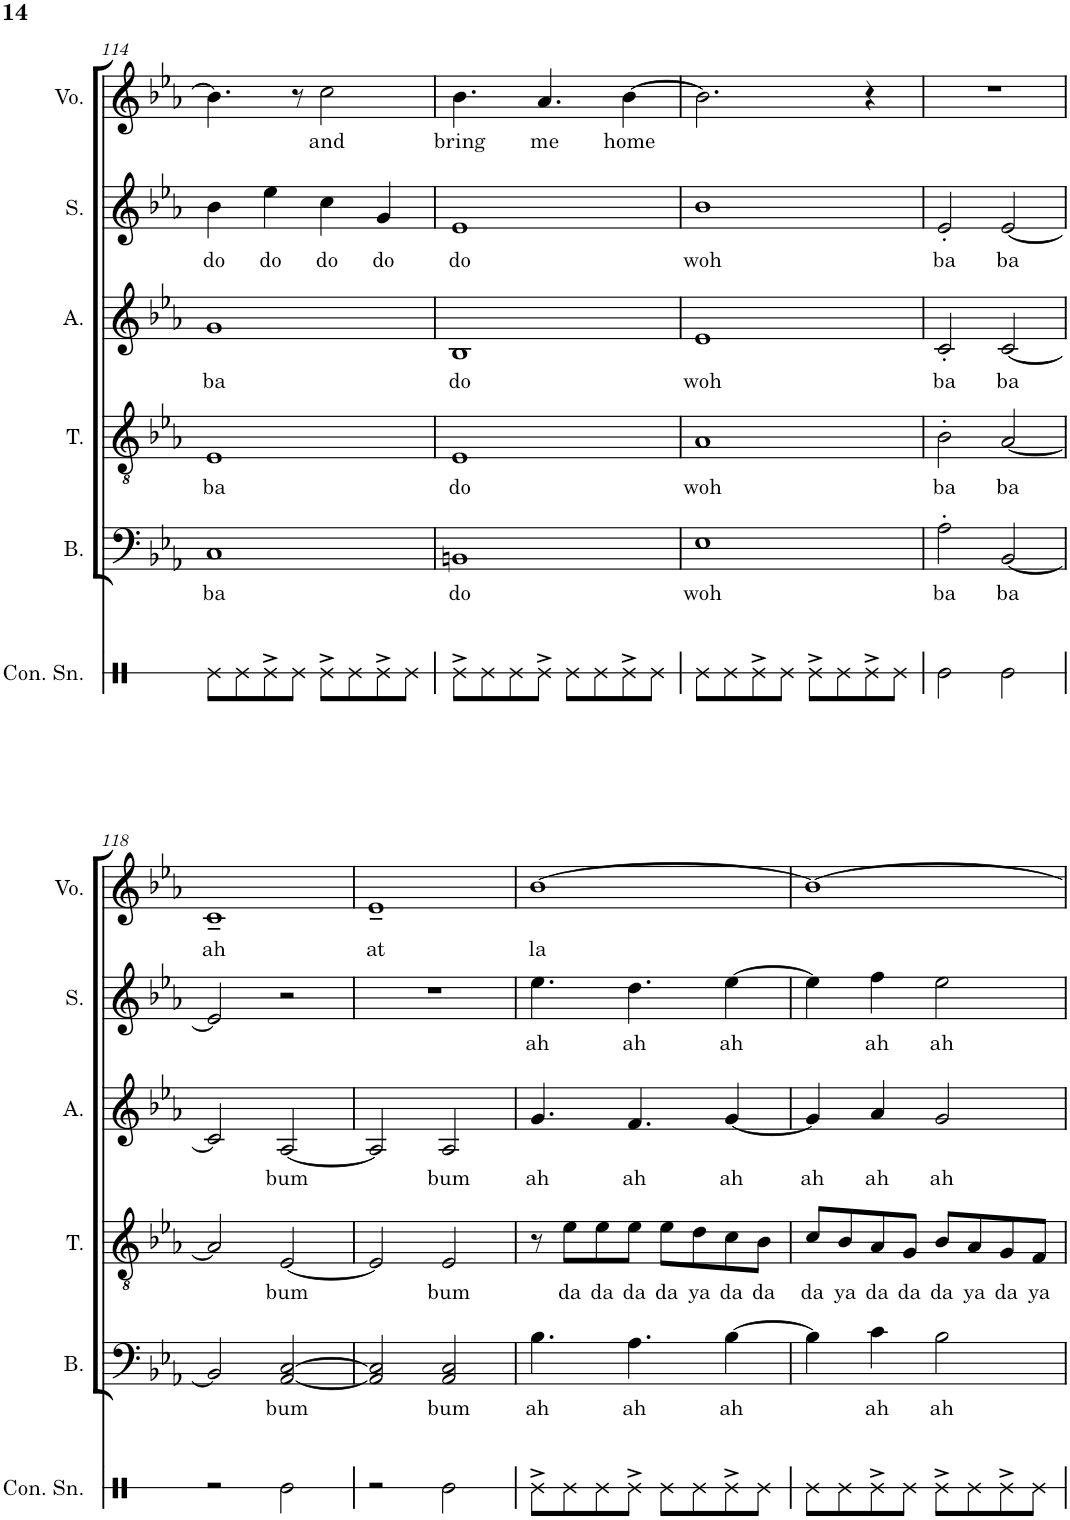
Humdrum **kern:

**kern	**kern	**text	**kern	**text	**kern	**text	**kern	**text	**kern	**text
*part6	*part5	*part5	*part4	*part4	*part3	*part3	*part2	*part2	*part1	*part1
*staff6	*staff5	*staff5	*staff4	*staff4	*staff3	*staff3	*staff2	*staff2	*staff1	*staff1
*I"Concert Snare Drum	*I"Bass	*	*I"Tenor	*	*I"Alto	*	*I"Soprano	*	*I"Voice	*
*I'Con. Sn.	*I'B.	*	*I'T.	*	*I'A.	*	*I'S.	*	*I'Vo.	*
!!LO:PB:g=z
*clefX	*clefF4	*	*clefGv2	*	*clefG2	*	*clefG2	*	*clefG2	*
*k[]	*k[b-e-a-]	*	*k[b-e-a-]	*	*k[b-e-a-]	*	*k[b-e-a-]	*	*k[b-e-a-]	*
*M2/2	*M2/2	*	*M2/2	*	*M2/2	*	*M2/2	*	*M2/2	*
*met(c|)	*met(c|)	*	*met(c|)	*	*met(c|)	*	*met(c|)	*	*met(c|)	*
=114	=114	=114	=114	=114	=114	=114	=114	=114	=114	=114
!	!	!LO:LY:b	!	!LO:LY:b	!	!LO:LY:b	!	!LO:LY:b	!	!
8Re\L	1C	ba	1E-	ba	1g	ba	4b-\	do	4.b-\]	.
8Re\	.	.	.	.	.	.	.	.	.	.
!	!	!	!	!	!	!	!	!LO:LY:b	!	!
8Re^\	.	.	.	.	.	.	4ee-\	do	.	.
8Re\J	.	.	.	.	.	.	.	.	8r	.
!	!	!	!	!	!	!	!	!LO:LY:b	!	!LO:LY:b
8Re^\L	.	.	.	.	.	.	4cc\	do	2cc\	and
8Re\	.	.	.	.	.	.	.	.	.	.
!	!	!	!	!	!	!	!	!LO:LY:b	!	!
8Re^\	.	.	.	.	.	.	4g/	do	.	.
8Re\J	.	.	.	.	.	.	.	.	.	.
=115	=115	=115	=115	=115	=115	=115	=115	=115	=115	=115
!	!	!LO:LY:b	!	!LO:LY:b	!	!LO:LY:b	!	!LO:LY:b	!	!LO:LY:b
8Re^\L	1BBn	do	1E-	do	1B-	do	1e-	do	4.b-\	bring
8Re\	.	.	.	.	.	.	.	.	.	.
8Re\	.	.	.	.	.	.	.	.	.	.
!	!	!	!	!	!	!	!	!	!	!LO:LY:b
8Re^\J	.	.	.	.	.	.	.	.	4.a-/	me
8Re\L	.	.	.	.	.	.	.	.	.	.
8Re\	.	.	.	.	.	.	.	.	.	.
!	!	!	!	!	!	!	!	!	!	!LO:LY:b
8Re^\	.	.	.	.	.	.	.	.	[4b-\	home
8Re\J	.	.	.	.	.	.	.	.	.	.
=116	=116	=116	=116	=116	=116	=116	=116	=116	=116	=116
!	!	!LO:LY:b	!	!LO:LY:b	!	!LO:LY:b	!	!LO:LY:b	!	!
8Re\L	1E-	woh	1A-	woh	1e-	woh	1b-	woh	2.b-\]	.
8Re\	.	.	.	.	.	.	.	.	.	.
8Re^\	.	.	.	.	.	.	.	.	.	.
8Re\J	.	.	.	.	.	.	.	.	.	.
8Re^\L	.	.	.	.	.	.	.	.	.	.
8Re\	.	.	.	.	.	.	.	.	.	.
8Re^\	.	.	.	.	.	.	.	.	4r	.
8Re\J	.	.	.	.	.	.	.	.	.	.
=117	=117	=117	=117	=117	=117	=117	=117	=117	=117	=117
!	!	!LO:LY:b	!	!LO:LY:b	!	!LO:LY:b	!	!LO:LY:b	!	!
2Re\	2A-'\	ba	2B-'\	ba	2c'/	ba	2e-'/	ba	1r	.
!	!	!LO:LY:b	!	!LO:LY:b	!	!LO:LY:b	!	!LO:LY:b	!	!
2Re\	[2BB-/	ba	[2A-/	ba	[2c/	ba	[2e-/	ba	.	.
!!LO:LB:g=z
=118	=118	=118	=118	=118	=118	=118	=118	=118	=118	=118
!	!	!	!	!	!	!	!	!	!	!LO:LY:b
2r	2BB-/]	.	2A-/]	.	2c/]	.	2e-/]	.	1c~	ah
!	!	!LO:LY:b	!	!LO:LY:b	!	!LO:LY:b	!	!	!	!
2Re\	[2AA-/ [2C/	bum	[2E-/	bum	[2A-/	bum	2r	.	.	.
=119	=119	=119	=119	=119	=119	=119	=119	=119	=119	=119
!	!	!	!	!	!	!	!	!	!	!LO:LY:b
2r	2AA-/] 2C/]	.	2E-/]	.	2A-/]	.	1r	.	1e-~	at
!	!	!LO:LY:b	!	!LO:LY:b	!	!LO:LY:b	!	!	!	!
2Re\	2AA-/ 2C/	bum	2E-/	bum	2A-/	bum	.	.	.	.
=120	=120	=120	=120	=120	=120	=120	=120	=120	=120	=120
!	!	!LO:LY:b	!	!	!	!LO:LY:b	!	!LO:LY:b	!	!LO:LY:b
8Re^\L	4.B-\	ah	8r	.	4.g/	ah	4.ee-\	ah	[1b-	la
!	!	!	!	!LO:LY:b	!	!	!	!	!	!
8Re\	.	.	8e-\L	da	.	.	.	.	.	.
!	!	!	!	!LO:LY:b	!	!	!	!	!	!
8Re\	.	.	8e-\	da	.	.	.	.	.	.
!	!	!LO:LY:b	!	!LO:LY:b	!	!LO:LY:b	!	!LO:LY:b	!	!
8Re^\J	4.A-\	ah	8e-\J	da	4.f/	ah	4.dd\	ah	.	.
!	!	!	!	!LO:LY:b	!	!	!	!	!	!
8Re\L	.	.	8e-\L	da	.	.	.	.	.	.
!	!	!	!	!LO:LY:b	!	!	!	!	!	!
8Re\	.	.	8d\	ya	.	.	.	.	.	.
!	!	!LO:LY:b	!	!LO:LY:b	!	!LO:LY:b	!	!LO:LY:b	!	!
8Re^\	[4B-\	ah	8c\	da	[4g/	ah	[4ee-\	ah	.	.
!	!	!	!	!LO:LY:b	!	!	!	!	!	!
8Re\J	.	.	8B-\J	da	.	.	.	.	.	.
=121	=121	=121	=121	=121	=121	=121	=121	=121	=121	=121
!	!	!	!	!LO:LY:b	!	!LO:LY:b	!	!	!	!
8Re\L	4B-\]	.	8c/L	da	4g/]	ah	4ee-\]	.	1b-_	.
!	!	!	!	!LO:LY:b	!	!	!	!	!	!
8Re\	.	.	8B-/	ya	.	.	.	.	.	.
!	!	!LO:LY:b	!	!LO:LY:b	!	!LO:LY:b	!	!LO:LY:b	!	!
8Re^\	4c\	ah	8A-/	da	4a-/	ah	4ff\	ah	.	.
!	!	!	!	!LO:LY:b	!	!	!	!	!	!
8Re\J	.	.	8G/J	da	.	.	.	.	.	.
!	!	!LO:LY:b	!	!LO:LY:b	!	!LO:LY:b	!	!LO:LY:b	!	!
8Re^\L	2B-\	ah	8B-/L	da	2g/	ah	2ee-\	ah	.	.
!	!	!	!	!LO:LY:b	!	!	!	!	!	!
8Re\	.	.	8A-/	ya	.	.	.	.	.	.
!	!	!	!	!LO:LY:b	!	!	!	!	!	!
8Re^\	.	.	8G/	da	.	.	.	.	.	.
!	!	!	!	!LO:LY:b	!	!	!	!	!	!
8Re\J	.	.	8F/J	ya	.	.	.	.	.	.
=	=	=	=	=	=	=	=	=	=	=
*-	*-	*-	*-	*-	*-	*-	*-	*-	*-	*-
